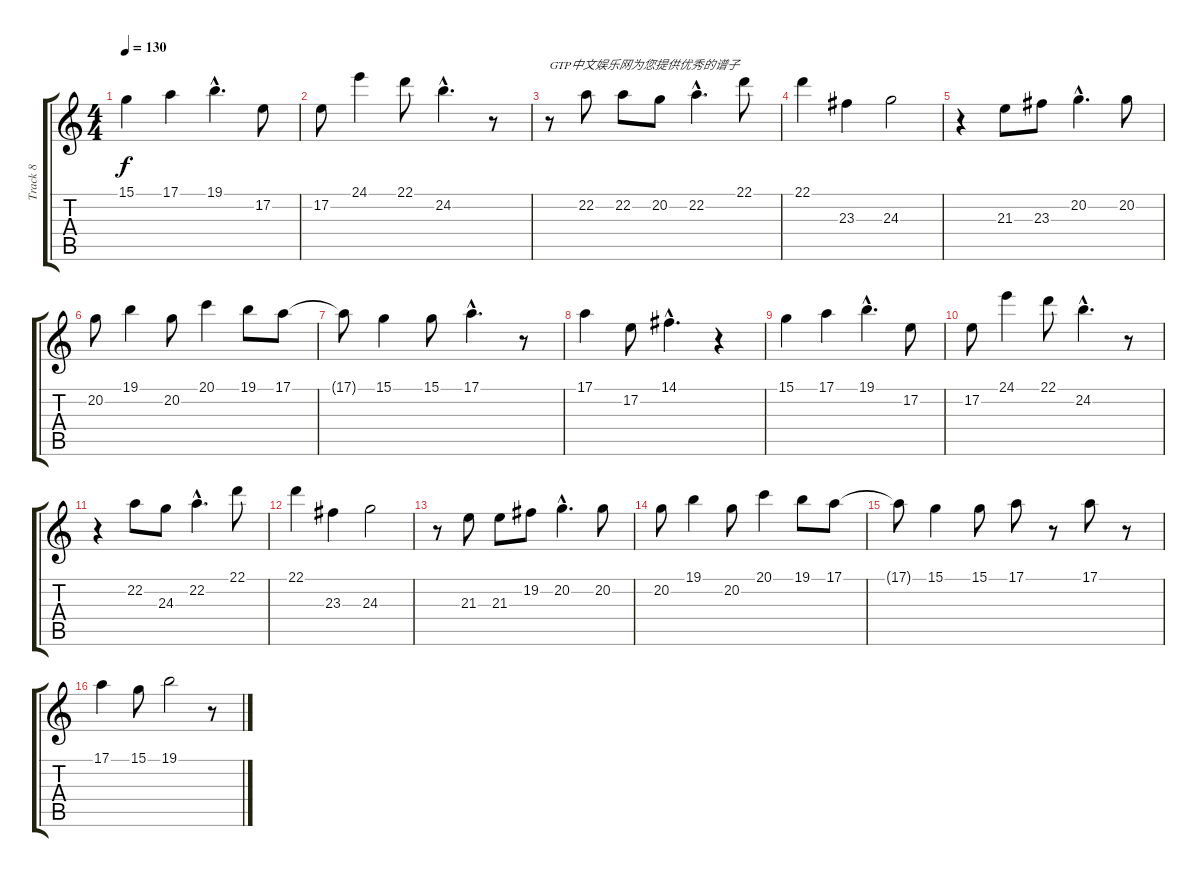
\track ("Track 8" "Track 8") {instrument percussiveorgan}
\staff {score tabs}
\tuning (E4 B3 G3 D3 A2 E2) {hide}
\ts (4 4)
\tempo 130
\clef g2
\ks c
15.1.4{dy f instrument percussiveorgan} 17.1.4 19.1{hac}.4{d} 17.2.8 |
17.2.8 24.1.4 22.1.8 24.2{hac}.4{d} r.8 |
r.8{txt "GTP中文娱乐网为您提供优秀的谱子"} 22.2.8 22.2.8 20.2.8 22.2{hac}.4{d} 22.1.8 |
22.1.4 23.3.4 24.3.2 |
r.4 21.3.8 23.3.8 20.2{hac}.4{d} 20.2.8 |
20.2.8 19.1.4 20.2.8 20.1.4 19.1.8 17.1.8 |
17.1{t}.8 15.1.4 15.1.8 17.1{hac}.4{d} r.8 |
17.1.4 17.2.8 14.1{hac}.4{d} r.4 |
15.1.4 17.1.4 19.1{hac}.4{d} 17.2.8 |
17.2.8 24.1.4 22.1.8 24.2{hac}.4{d} r.8 |
r.4 22.2.8 24.3.8 22.2{hac}.4{d} 22.1.8 |
22.1.4 23.3.4 24.3.2 |
r.8 21.3.8 21.3.8 19.2.8 20.2{hac}.4{d} 20.2.8 |
20.2.8 19.1.4 20.2.8 20.1.4 19.1.8 17.1.8 |
17.1{t}.8 15.1.4 15.1.8 17.1.8 r.8 17.1.8 r.8 |
17.1.4 15.1.8 19.1.2 r.8
